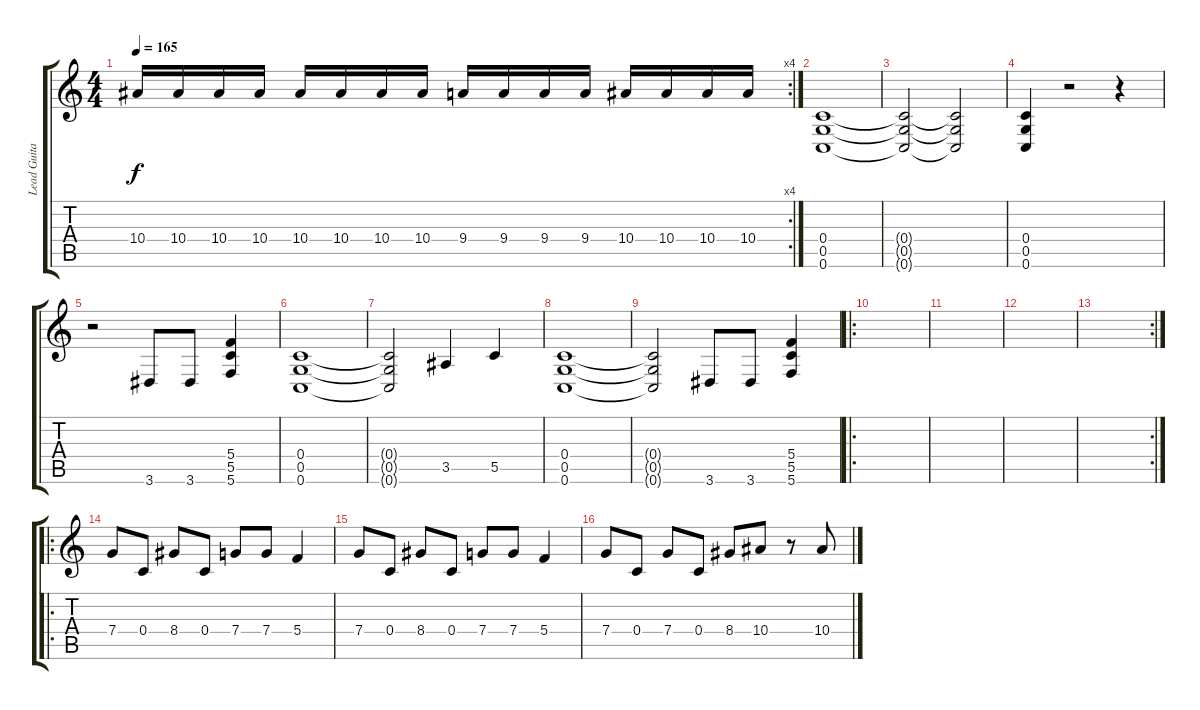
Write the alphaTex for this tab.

\track ("Lead Guitar" "Lead Guita") {instrument overdrivenguitar}
\staff {score tabs}
\tuning (D4 A3 F3 C3 G2 C2) {hide}
\rc 4
\ts (4 4)
\tempo 165
\clef g2
\ks c
10.4.16{dy f} 10.4.16 10.4.16 10.4.16 10.4.16 10.4.16 10.4.16 10.4.16 9.4.16 9.4.16 9.4.16 9.4.16 10.4.16 10.4.16 10.4.16 10.4.16 |
(0.4 0.5 0.6).1 |
(0.4{t} 0.5{t} 0.6{t}).2 (0.4{t} 0.5{t} 0.6{t}).2 |
(0.4 0.5 0.6).4 r.2 r.4 |
r.2 3.6.8 3.6.8 (5.4 5.5 5.6).4 |
(0.4 0.5 0.6).1 |
(0.4{t} 0.5{t} 0.6{t}).2 3.5.4 5.5.4 |
(0.4 0.5 0.6).1 |
(0.4{t} 0.5{t} 0.6{t}).2 3.6.8 3.6.8 (5.4 5.5 5.6).4 |
\ro
|
|
|
\rc 2
|
\ro
7.4.8 0.4.8 8.4.8 0.4.8 7.4.8 7.4.8 5.4.4 |
7.4.8 0.4.8 8.4.8 0.4.8 7.4.8 7.4.8 5.4.4 |
7.4.8 0.4.8 7.4.8 0.4.8 8.4.8 10.4.8 r.8 10.4.8
